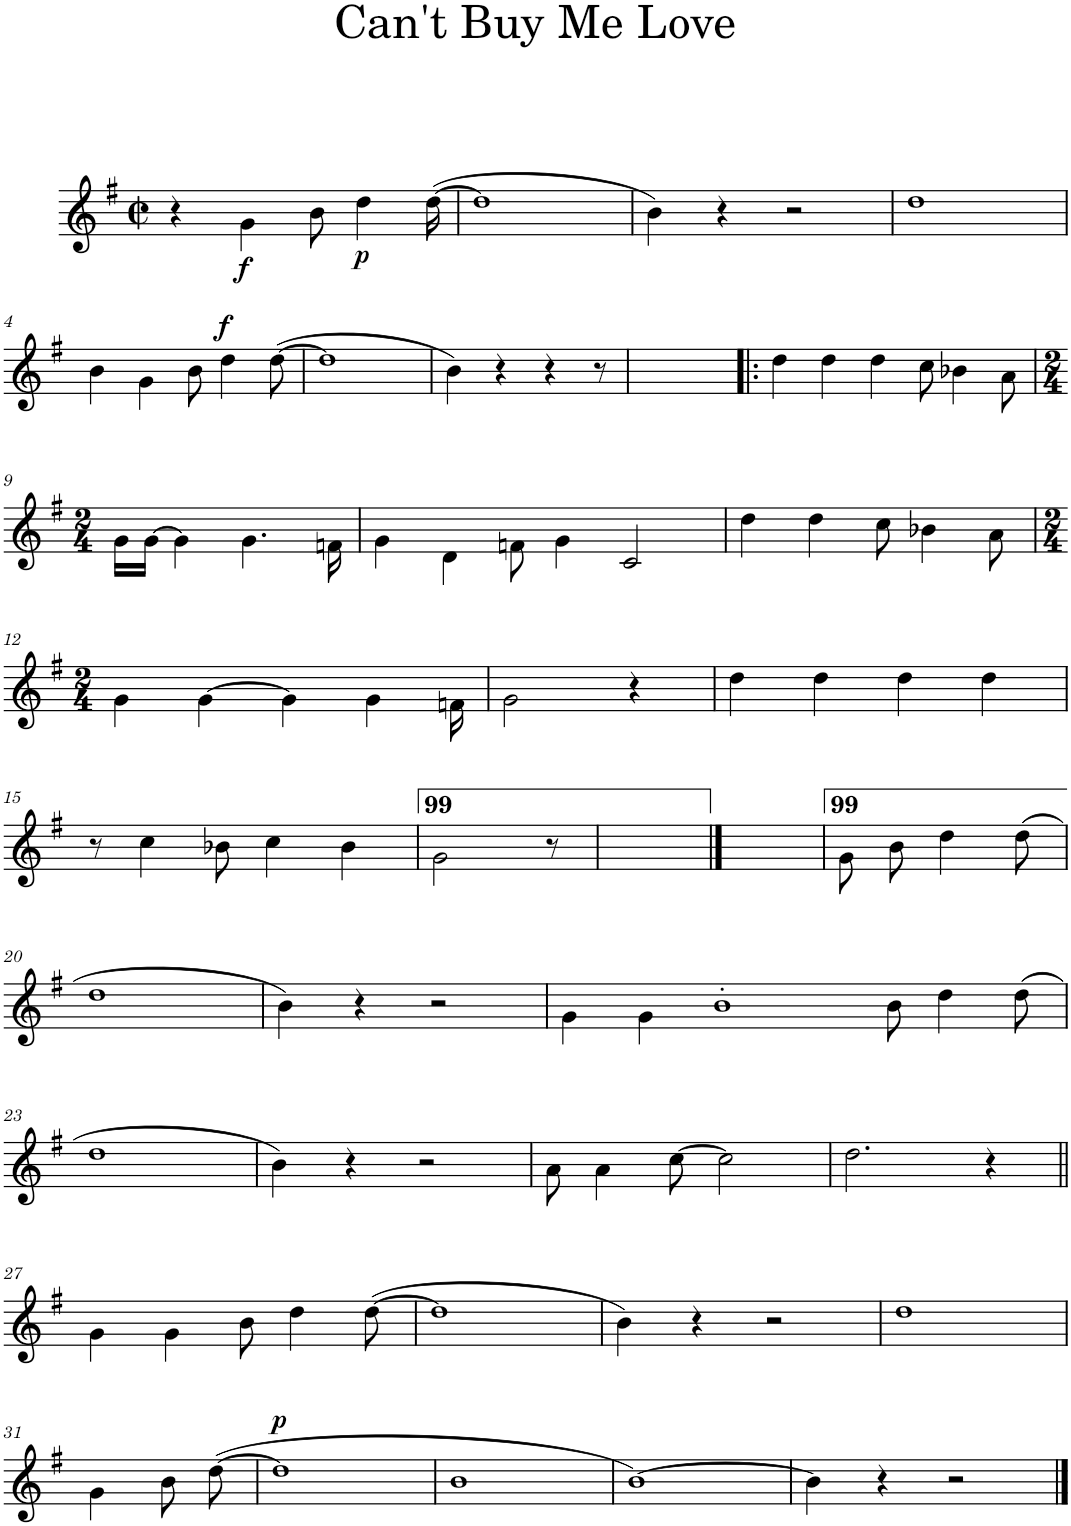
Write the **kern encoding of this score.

**kern	**dynam
*part1	*part1
*staff1	*staff1
*I"Piano	*
*I'Pno.	*
*clefG2	*
*k[f#]	*
*M2/2	*
*met(c|)	*
=	=
4r	.
!	!LO:DY:b
4g\	f
8b\	.
!	!LO:DY:b
4dd\	p
(>[>16dd\	.
=1	=1
1dd]	.
=2	=2
4b\)	.
4r	.
2r	.
=3	=3
1dd	.
!!LO:LB:g=z
=4	=4
4b\	.
4g\	.
8b\	.
!	!LO:DY:a
4dd\	f
(>[>8dd\	.
=5	=5
1dd]	.
=6	=6
4b\)	.
4r	.
4r	.
8r	.
=7	=7
1ryy	.
=8!|:	=8!|:
4dd\	.
4dd\	.
4dd\	.
8cc\	.
[8b-X\	.
8ryy	.
8a\	.
!!LO:LB:g=z
=9	=9
*M2/4	*
16g\LL	.
8b-\]	.
[>16g\JJ	.
4g\]	.
[8g\	.
8ryy	.
16fn\	.
=10	=10
4g\	.
4g\]	.
4d\	.
8fn\	.
4g\	.
2c/	.
=11	=11
4dd\	.
4dd\	.
8cc\	.
4b-X\	.
8a\	.
!!LO:LB:g=z
=12	=12
*M2/4	*
4g\	.
[>4g\	.
4g\]	.
4g\	.
16fn\	.
=13	=13
2g\	.
4r	.
=14	=14
4dd\	.
4dd\	.
4dd\	.
4dd\	.
!!LO:LB:g=z
=15	=15
8r	.
4cc\	.
8b-X\	.
4cc\	.
4b-\	.
=16	=16
2g\	.
8r	.
=17	=17
2ryy	.
==18	==18
2ryy	.
=19	=19
8g\	.
8b\	.
4dd\	.
(>8dd\	.
!!LO:LB:g=z
=20	=20
[2dd	.
=21	=21
4b\)	.
2dd]	.
4r	.
2r	.
=22	=22
4g\	.
4g\	.
1b'	.
8b\	.
4dd\	.
(>8dd\	.
!!LO:LB:g=z
=23	=23
[2dd	.
=24	=24
4b\)	.
2dd]	.
4r	.
2r	.
=25	=25
8a\	.
4a\	.
[>8cc\	.
2cc\]	.
=26	=26
[2dd\	.
4ryy	.
4r	.
!!LO:LB:g=z
=27||	=27||
4g\	.
4dd\]	.
4g\	.
8b\	.
4dd\	.
(>[>8dd\	.
=28	=28
2dd_	.
=29	=29
4b\)	.
2dd]	.
4r	.
2r	.
=30	=30
[2dd	.
!!LO:LB:g=z
=31	=31
4g\	.
2dd]	.
8b\	.
(>[>8dd\	.
=32	=32
!	!LO:DY:a
2dd_	p
=33	=33
[2b	.
2dd]	.
=34	=34
[>2b)	.
2b]	.
=35	=35
4b\]	.
2b_	.
4r	.
2r	.
==	==
*-	*-
